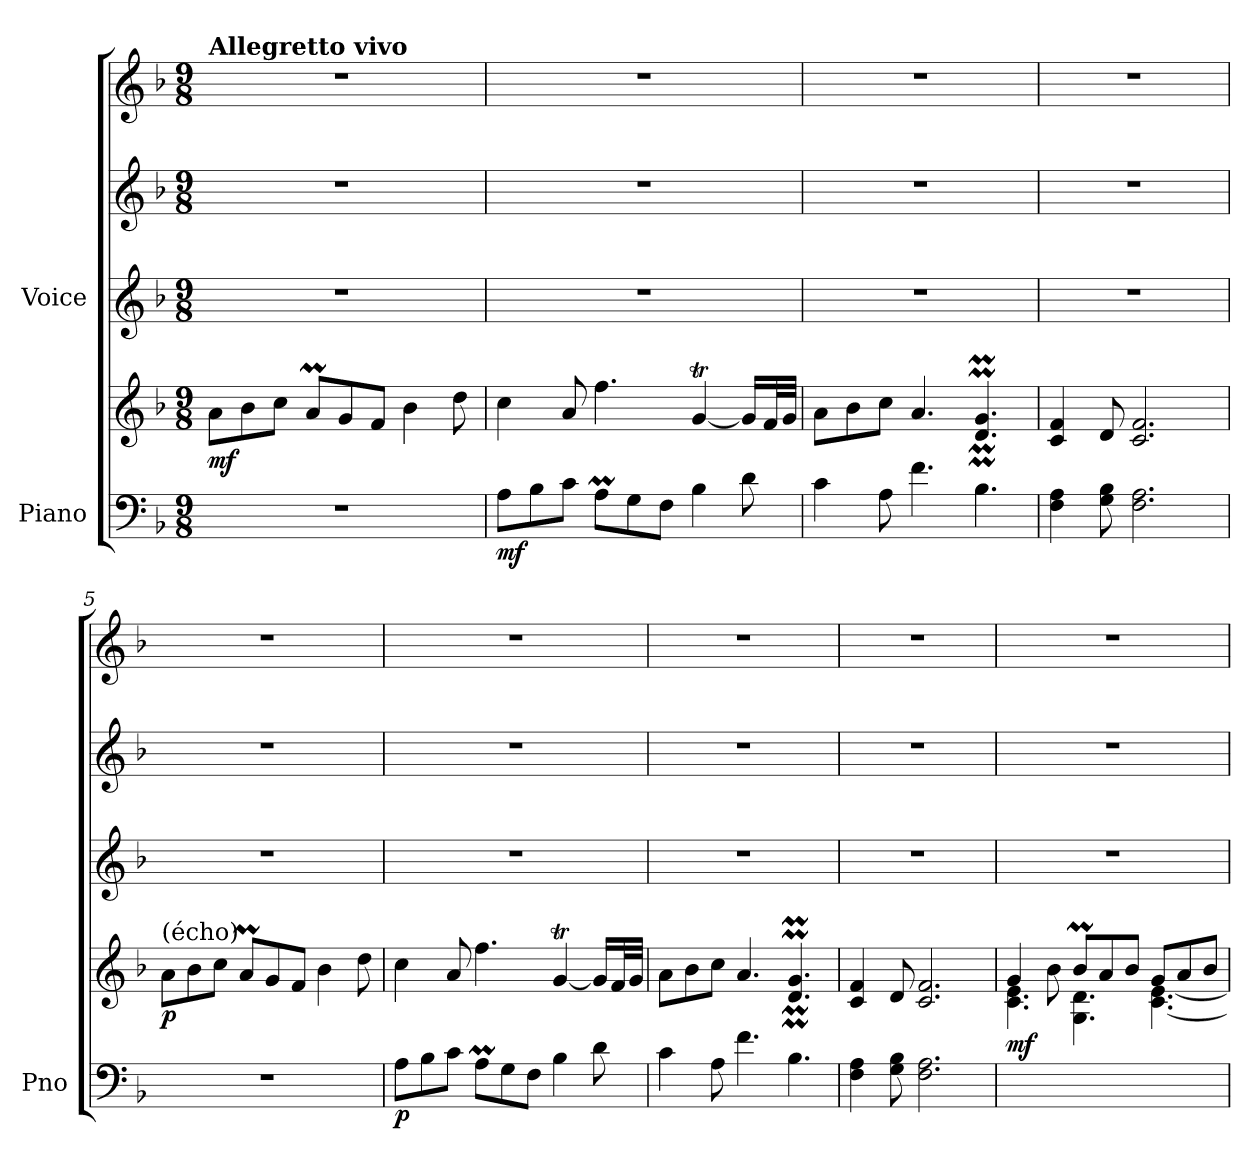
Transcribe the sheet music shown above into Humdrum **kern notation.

**kern	**kern	**dynam	**kern	**kern	**kern
*part2	*part2	*part2	*part1	*part1	*part1
*staff5	*staff4	*staff4/5	*staff3	*staff2	*staff1
*I"Piano	*	*	*I"Voice	*	*
*I'Pno	*	*	*	*	*
*clefF4	*clefG2	*	*clefG2	*clefG2	*clefG2
*k[b-]	*k[b-]	*	*k[b-]	*k[b-]	*k[b-]
*M9/8	*M9/8	*	*M9/8	*M9/8	*M9/8
*MM138	*MM138	*	*MM138	*MM138	*MM138
=1	=1	=1	=1	=1	=1
!	!	!	!	!	!LO:TX:a:B:t=Allegretto vivo
!	!	!LO:DY:b	!	!	!
8%9r	8a\L	mf	8%9r	8%9r	8%9r
.	8b-\	.	.	.	.
.	8cc\J	.	.	.	.
.	8am/L	.	.	.	.
.	8g/	.	.	.	.
.	8f/J	.	.	.	.
.	4b-\	.	.	.	.
.	8dd\	.	.	.	.
=2	=2	=2	=2	=2	=2
!	!	!LO:DY:b=2	!	!	!
8A\L	4cc\	mf	8%9r	8%9r	8%9r
8B-\	.	.	.	.	.
8c\J	8a/	.	.	.	.
8Am\L	4.ff\	.	.	.	.
8G\	.	.	.	.	.
8F\J	.	.	.	.	.
4B-\	[4gT/	.	.	.	.
8d\	16gTTT/LL]	.	.	.	.
.	32f/L	.	.	.	.
.	32g/JJJ	.	.	.	.
=3	=3	=3	=3	=3	=3
4c\	8a\L	.	8%9r	8%9r	8%9r
.	8b-\	.	.	.	.
8A\	8cc\J	.	.	.	.
4.f\	4.a/	.	.	.	.
4.B-\	4.d/M 4.g/M	.	.	.	.
!!LO:LB:g=z
=4	=4	=4	=4	=4	=4
4F\ 4A\	4c/ 4f/	.	8%9r	8%9r	8%9r
8G\ 8B-\	8d/	.	.	.	.
2.F\ 2.A\	2.c/ 2.f/	.	.	.	.
=5	=5	=5	=5	=5	=5
!	!LO:TX:a:t=(écho)	!	!	!	!
!	!	!LO:DY:b	!	!	!
8%9r	8a\L	p	8%9r	8%9r	8%9r
.	8b-\	.	.	.	.
.	8cc\J	.	.	.	.
.	8am/L	.	.	.	.
.	8g/	.	.	.	.
.	8f/J	.	.	.	.
.	4b-\	.	.	.	.
.	8dd\	.	.	.	.
=6	=6	=6	=6	=6	=6
!	!	!LO:DY:b=2	!	!	!
8A\L	4cc\	p	8%9r	8%9r	8%9r
8B-\	.	.	.	.	.
8c\J	8a/	.	.	.	.
8Am\L	4.ff\	.	.	.	.
8G\	.	.	.	.	.
8F\J	.	.	.	.	.
4B-\	[4gT/	.	.	.	.
8d\	16gTTT/LL]	.	.	.	.
.	32f/L	.	.	.	.
.	32g/JJJ	.	.	.	.
!!LO:LB:g=z
=7	=7	=7	=7	=7	=7
4c\	8a\L	.	8%9r	8%9r	8%9r
.	8b-\	.	.	.	.
8A\	8cc\J	.	.	.	.
4.f\	4.a/	.	.	.	.
4.B-\	4.d/M 4.g/M	.	.	.	.
=8	=8	=8	=8	=8	=8
4F\ 4A\	4c/ 4f/	.	8%9r	8%9r	8%9r
8G\ 8B-\	8d/	.	.	.	.
2.F\ 2.A\	2.c/ 2.f/	.	.	.	.
=9	=9	=9	=9	=9	=9
*	*^	*	*	*	*
!	!	!	!LO:DY:b	!	!	!
1ryy	4g/	4.c\ 4.e\	mf	8%9r	8%9r	8%9r
.	8b-\	.	.	.	.	.
.	8b-M/L	4.G\ 4.d\	.	.	.	.
.	8a/	.	.	.	.	.
.	8b-/J	.	.	.	.	.
.	8g/L	[<4.c\ [<4.e\	.	.	.	.
.	8a/	.	.	.	.	.
8ryy	8b-/J	.	.	.	.	.
*	*v	*v	*	*	*	*
=	=	=	=	=	=
*-	*-	*-	*-	*-	*-
